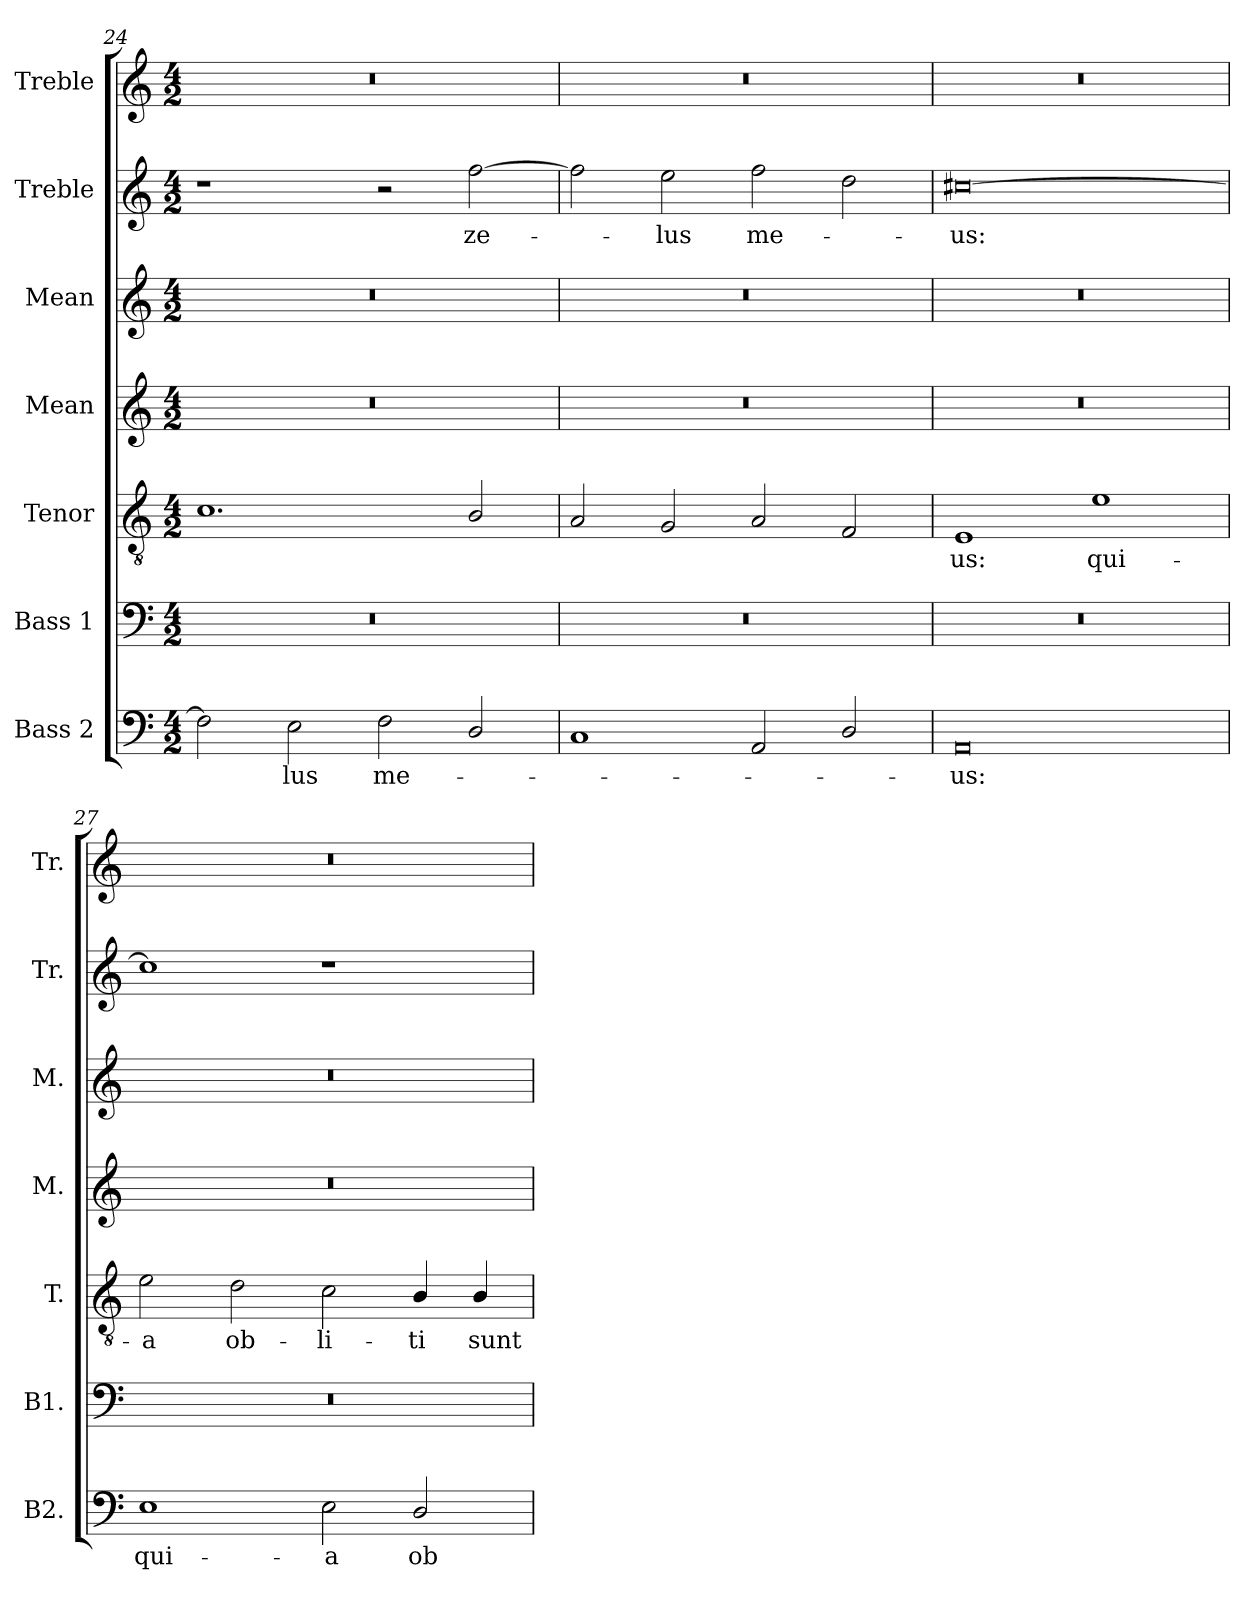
**kern	**text	**kern	**kern	**text	**kern	**kern	**kern	**text	**kern
*part7	*part7	*part6	*part5	*part5	*part4	*part3	*part2	*part2	*part1
*staff7	*staff7	*staff6	*staff5	*staff5	*staff4	*staff3	*staff2	*staff2	*staff1
*I"Bass 2	*	*I"Bass 1	*I"Tenor	*	*I"Mean	*I"Mean	*I"Treble	*	*I"Treble
*I'B2.	*	*I'B1.	*I'T.	*	*I'M.	*I'M.	*I'Tr.	*	*I'Tr.
*clefF4	*	*clefF4	*clefGv2	*	*clefG2	*clefG2	*clefG2	*	*clefG2
*	*	*	*ITrd7c12	*	*	*	*	*	*
*k[]	*	*k[]	*k[]	*	*k[]	*k[]	*k[]	*	*k[]
*C:	*	*C:	*C:	*	*C:	*C:	*C:	*	*C:
*M4/2	*	*M4/2	*M4/2	*	*M4/2	*M4/2	*M4/2	*	*M4/2
=24	=24	=24	=24	=24	=24	=24	=24	=24	=24
!	!	!LO:N:vis=1	!	!	!LO:N:vis=1	!LO:N:vis=1	!	!	!LO:N:vis=1
2Fi\]	.	0r	1.Ci	.	0r	0r	1r	.	0r
!	!LO:LY:b:color=#000000	!	!	!	!	!	!	!	!
2Ei\	-lus	.	.	.	.	.	.	.	.
!	!LO:LY:b:color=#000000	!	!	!	!	!	!	!	!
2Fi\	me-	.	.	.	.	.	2r	.	.
!	!	!	!	!	!	!	!	!LO:LY:b:color=#000000	!
2Di/	.	.	2BBi/	.	.	.	[2ffi\	ze-	.
=25	=25	=25	=25	=25	=25	=25	=25	=25	=25
!	!	!LO:N:vis=1	!	!	!LO:N:vis=1	!LO:N:vis=1	!	!	!LO:N:vis=1
1Ci	.	0r	2AAi/	.	0r	0r	2ffi\]	.	0r
!	!	!	!	!	!	!	!	!LO:LY:b:color=#000000	!
.	.	.	2GGi/	.	.	.	2eei\	-lus	.
!	!	!	!	!	!	!	!	!LO:LY:b:color=#000000	!
2AAi/	.	.	2AAi/	.	.	.	2ffi\	me-	.
2Di/	.	.	2FFi/	.	.	.	2ddi\	.	.
=26	=26	=26	=26	=26	=26	=26	=26	=26	=26
!	!LO:LY:b:color=#000000	!LO:N:vis=1	!	!	!	!	!	!	!
!	!	!	!	!LO:LY:b:color=#000000	!LO:N:vis=1	!LO:N:vis=1	!	!	!
!	!	!	!	!	!	!	!	!LO:LY:b:color=#000000	!LO:N:vis=1
0AAi	-us:	0r	1EEi	-us:	0r	0r	[0cc#Xi	-us:	0r
!	!	!	!	!LO:LY:b:color=#000000	!	!	!	!	!
.	.	.	1Ei	qui-	.	.	.	.	.
=27	=27	=27	=27	=27	=27	=27	=27	=27	=27
!	!LO:LY:b:color=#000000	!LO:N:vis=1	!	!	!	!	!	!	!
!	!	!	!	!LO:LY:b:color=#000000	!LO:N:vis=1	!LO:N:vis=1	!	!	!LO:N:vis=1
1Ei	qui-	0r	2Ei\	-a	0r	0r	1cc#i]	.	0r
!	!	!	!	!LO:LY:b:color=#000000	!	!	!	!	!
.	.	.	2Di\	ob-	.	.	.	.	.
!	!LO:LY:b:color=#000000	!	!	!	!	!	!	!	!
!	!	!	!	!LO:LY:b:color=#000000	!	!	!	!	!
2Ei\	-a	.	2Ci\	-li-	.	.	1r	.	.
!	!LO:LY:b:color=#000000	!	!	!	!	!	!	!	!
!	!	!	!	!LO:LY:b:color=#000000	!	!	!	!	!
2Di/	ob-	.	4BBi/	-ti	.	.	.	.	.
!	!	!	!	!LO:LY:b:color=#000000	!	!	!	!	!
.	.	.	4BBi/	sunt	.	.	.	.	.
=	=	=	=	=	=	=	=	=	=
*-	*-	*-	*-	*-	*-	*-	*-	*-	*-
